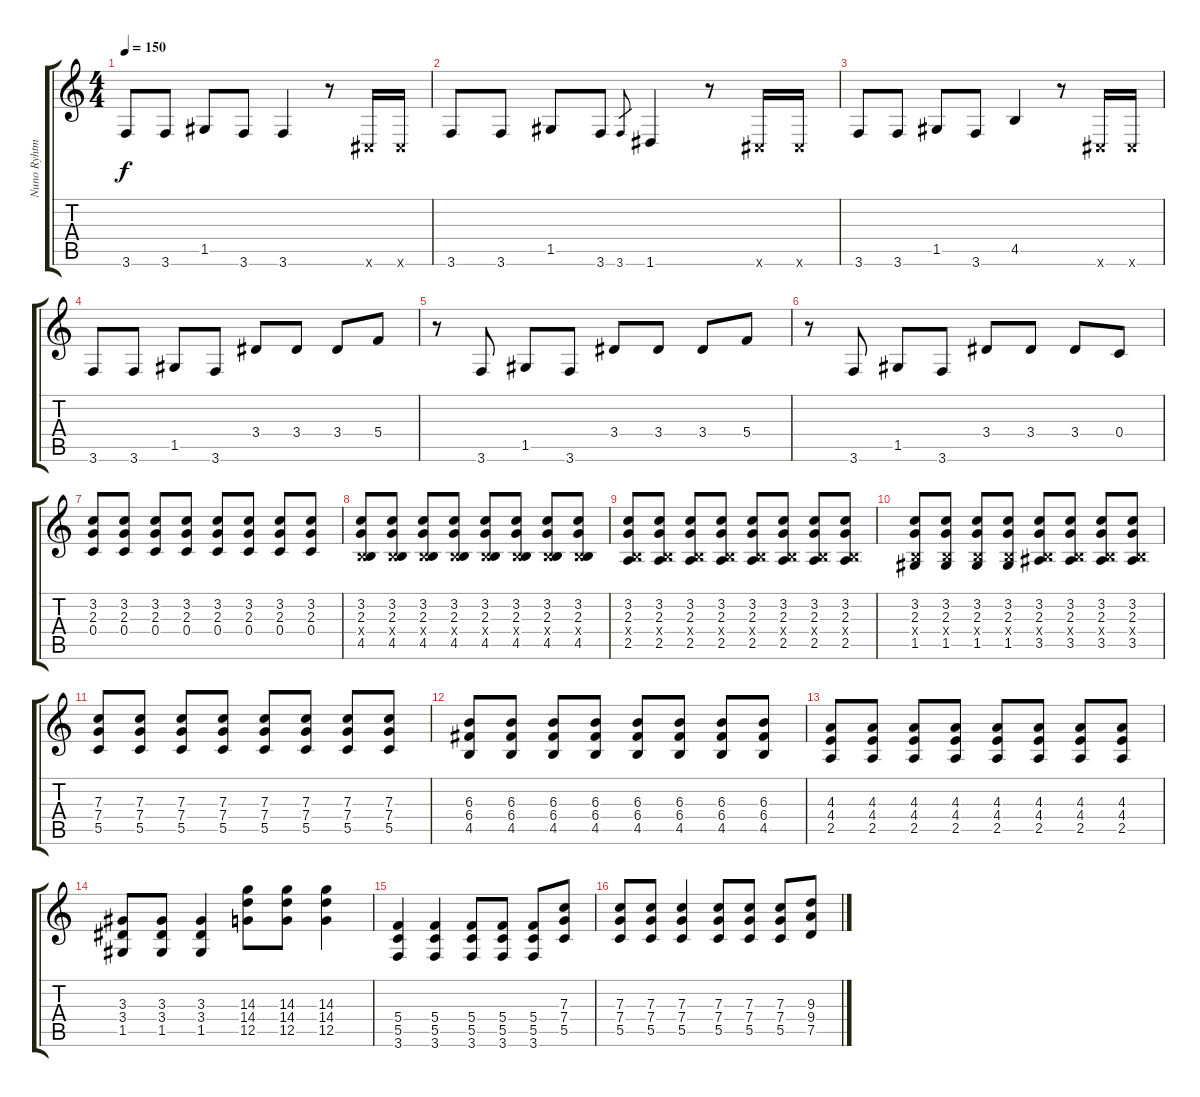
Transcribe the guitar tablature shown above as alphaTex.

\track ("Nuno Ryhtm" "Nuno Ryhtm") {instrument distortionguitar}
\staff {score tabs}
\tuning (D4 A3 F3 C3 G2 D2) {hide}
\ts (4 4)
\tempo 150
\clef g2
\ks c
3.6.8{dy f} 3.6.8 1.5.8 3.6.8 3.6.4 r.8 -1.6{x}.16 -1.6{x}.16 |
3.6.8 3.6.8 1.5.8 3.6.8 3.6.8{gr} 1.6.4 r.8 -1.6{x}.16 -1.6{x}.16 |
3.6.8 3.6.8 1.5.8 3.6.8 4.5.4 r.8 -1.6{x}.16 -1.6{x}.16 |
3.6.8 3.6.8 1.5.8 3.6.8 3.4.8 3.4.8 3.4.8 5.4.8 |
r.8 3.6.8 1.5.8 3.6.8 3.4.8 3.4.8 3.4.8 5.4.8 |
r.8 3.6.8 1.5.8 3.6.8 3.4.8 3.4.8 3.4.8 0.4.8{volume 11} |
(3.2 2.3 0.4).8 (3.2 2.3 0.4).8 (3.2 2.3 0.4).8 (3.2 2.3 0.4).8 (3.2 2.3 0.4).8 (3.2 2.3 0.4).8 (3.2 2.3 0.4).8 (3.2 2.3 0.4).8 |
(3.2 2.3 -1.4{x} 4.5).8 (3.2 2.3 -1.4{x} 4.5).8 (3.2 2.3 -1.4{x} 4.5).8 (3.2 2.3 -1.4{x} 4.5).8 (3.2 2.3 -1.4{x} 4.5).8 (3.2 2.3 -1.4{x} 4.5).8 (3.2 2.3 -1.4{x} 4.5).8 (3.2 2.3 -1.4{x} 4.5).8 |
(3.2 2.3 -1.4{x} 2.5).8 (3.2 2.3 -1.4{x} 2.5).8 (3.2 2.3 -1.4{x} 2.5).8 (3.2 2.3 -1.4{x} 2.5).8 (3.2 2.3 -1.4{x} 2.5).8 (3.2 2.3 -1.4{x} 2.5).8 (3.2 2.3 -1.4{x} 2.5).8 (3.2 2.3 -1.4{x} 2.5).8 |
(3.2 2.3 -1.4{x} 1.5).8 (3.2 2.3 -1.4{x} 1.5).8 (3.2 2.3 -1.4{x} 1.5).8 (3.2 2.3 -1.4{x} 1.5).8 (3.2 2.3 -1.4{x} 3.5).8 (3.2 2.3 -1.4{x} 3.5).8 (3.2 2.3 -1.4{x} 3.5).8 (3.2 2.3 -1.4{x} 3.5).8 |
(7.3 7.4 5.5).8 (7.3 7.4 5.5).8 (7.3 7.4 5.5).8 (7.3 7.4 5.5).8 (7.3 7.4 5.5).8 (7.3 7.4 5.5).8 (7.3 7.4 5.5).8 (7.3 7.4 5.5).8 |
(6.3 6.4 4.5).8 (6.3 6.4 4.5).8 (6.3 6.4 4.5).8 (6.3 6.4 4.5).8 (6.3 6.4 4.5).8 (6.3 6.4 4.5).8 (6.3 6.4 4.5).8 (6.3 6.4 4.5).8 |
(4.3 4.4 2.5).8 (4.3 4.4 2.5).8 (4.3 4.4 2.5).8 (4.3 4.4 2.5).8 (4.3 4.4 2.5).8 (4.3 4.4 2.5).8 (4.3 4.4 2.5).8 (4.3 4.4 2.5).8 |
(3.3 3.4 1.5).8 (3.3 3.4 1.5).8 (3.3 3.4 1.5).4 (14.3 14.4 12.5).8 (14.3 14.4 12.5).8 (14.3 14.4 12.5).4 |
(5.4 5.5 3.6).4 (5.4 5.5 3.6).4 (5.4 5.5 3.6).8 (5.4 5.5 3.6).8 (5.4 5.5 3.6).8 (7.3 7.4 5.5).8 |
(7.3 7.4 5.5).8 (7.3 7.4 5.5).8 (7.3 7.4 5.5).4 (7.3 7.4 5.5).8 (7.3 7.4 5.5).8 (7.3 7.4 5.5).8 (9.3 9.4 7.5).8
